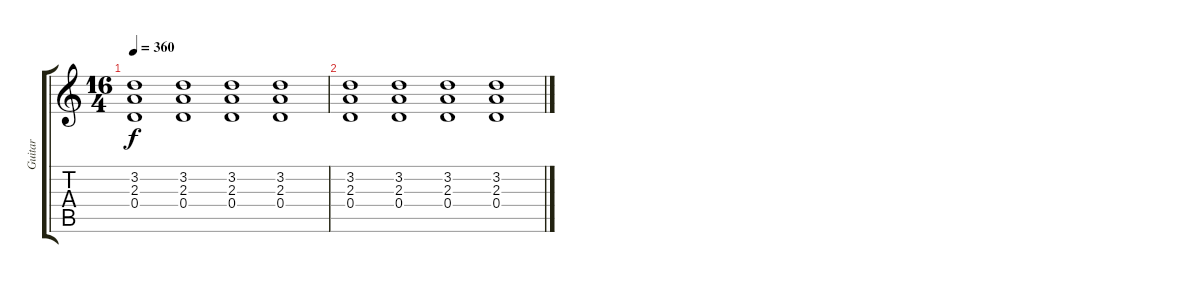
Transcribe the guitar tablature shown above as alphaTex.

\track ("Guitar" "Guitar") {instrument overdrivenguitar}
\staff {score tabs}
\tuning (E4 B3 G3 D3 A2 E2) {hide}
\ts (16 4)
\tempo 360
\clef g2
\ks c
(3.2 2.3 0.4).1{dy f} (3.2 2.3 0.4).1 (3.2 2.3 0.4).1 (3.2 2.3 0.4).1 |
(3.2 2.3 0.4).1 (3.2 2.3 0.4).1 (3.2 2.3 0.4).1 (3.2 2.3 0.4).1
